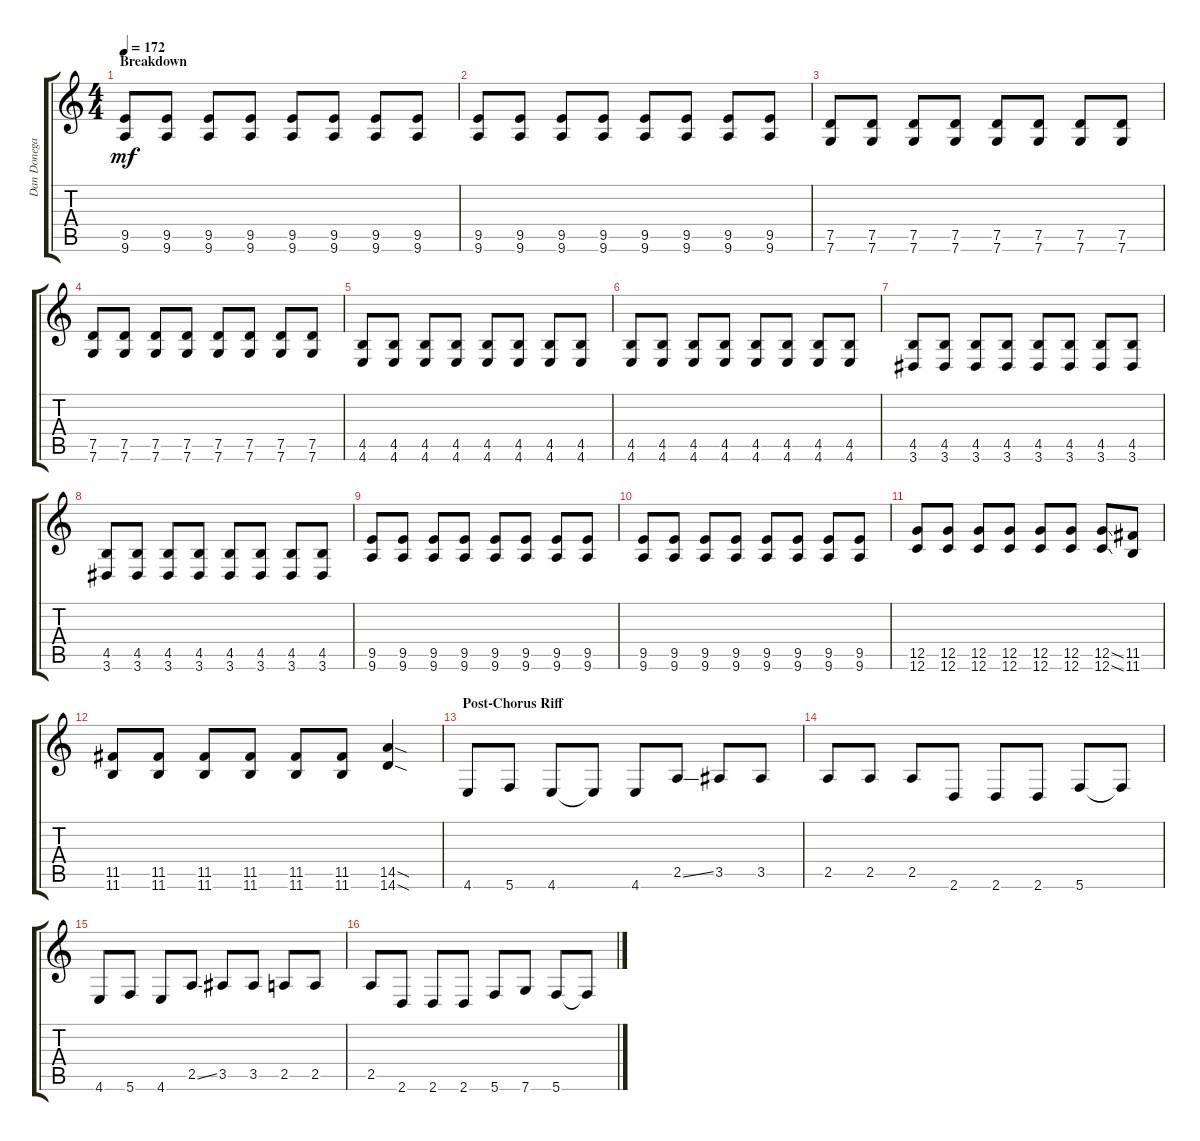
\track ("Dan Donegan" "Dan Donega") {instrument distortionguitar}
\staff {score tabs}
\tuning (D4 A3 F3 C3 G2 C2) {hide}
\ts (4 4)
\section ("" "Breakdown")
\tempo 172
\clef g2
\ks c
(9.5 9.6).8{dy mf} (9.5 9.6).8 (9.5 9.6).8 (9.5 9.6).8 (9.5 9.6).8 (9.5 9.6).8 (9.5 9.6).8 (9.5 9.6).8 |
(9.5 9.6).8 (9.5 9.6).8 (9.5 9.6).8 (9.5 9.6).8 (9.5 9.6).8 (9.5 9.6).8 (9.5 9.6).8 (9.5 9.6).8 |
(7.5 7.6).8 (7.5 7.6).8 (7.5 7.6).8 (7.5 7.6).8 (7.5 7.6).8 (7.5 7.6).8 (7.5 7.6).8 (7.5 7.6).8 |
(7.5 7.6).8 (7.5 7.6).8 (7.5 7.6).8 (7.5 7.6).8 (7.5 7.6).8 (7.5 7.6).8 (7.5 7.6).8 (7.5 7.6).8 |
(4.5 4.6).8 (4.5 4.6).8 (4.5 4.6).8 (4.5 4.6).8 (4.5 4.6).8 (4.5 4.6).8 (4.5 4.6).8 (4.5 4.6).8 |
(4.5 4.6).8 (4.5 4.6).8 (4.5 4.6).8 (4.5 4.6).8 (4.5 4.6).8 (4.5 4.6).8 (4.5 4.6).8 (4.5 4.6).8 |
(4.5 3.6).8 (4.5 3.6).8 (4.5 3.6).8 (4.5 3.6).8 (4.5 3.6).8 (4.5 3.6).8 (4.5 3.6).8 (4.5 3.6).8 |
(4.5 3.6).8 (4.5 3.6).8 (4.5 3.6).8 (4.5 3.6).8 (4.5 3.6).8 (4.5 3.6).8 (4.5 3.6).8 (4.5 3.6).8 |
(9.5 9.6).8 (9.5 9.6).8 (9.5 9.6).8 (9.5 9.6).8 (9.5 9.6).8 (9.5 9.6).8 (9.5 9.6).8 (9.5 9.6).8 |
(9.5 9.6).8 (9.5 9.6).8 (9.5 9.6).8 (9.5 9.6).8 (9.5 9.6).8 (9.5 9.6).8 (9.5 9.6).8 (9.5 9.6).8 |
(12.5 12.6).8 (12.5 12.6).8 (12.5 12.6).8 (12.5 12.6).8 (12.5 12.6).8 (12.5 12.6).8 (12.5{ss} 12.6{ss}).8 (11.5 11.6).8 |
(11.5 11.6).8 (11.5 11.6).8 (11.5 11.6).8 (11.5 11.6).8 (11.5 11.6).8 (11.5 11.6).8 (14.5{sod} 14.6{sod}).4 |
\section ("" "Post-Chorus Riff")
4.6.8 5.6.8 4.6.8 4.6{t}.8 4.6.8 2.5{ss}.8 3.5.8 3.5.8 |
2.5.8 2.5.8 2.5.8 2.6.8 2.6.8 2.6.8 5.6.8 5.6{t}.8 |
4.6.8 5.6.8 4.6.8 2.5{ss}.8 3.5.8 3.5.8 2.5.8 2.5.8 |
2.5.8 2.6.8 2.6.8 2.6.8 5.6.8 7.6.8 5.6.8 5.6{t}.8
